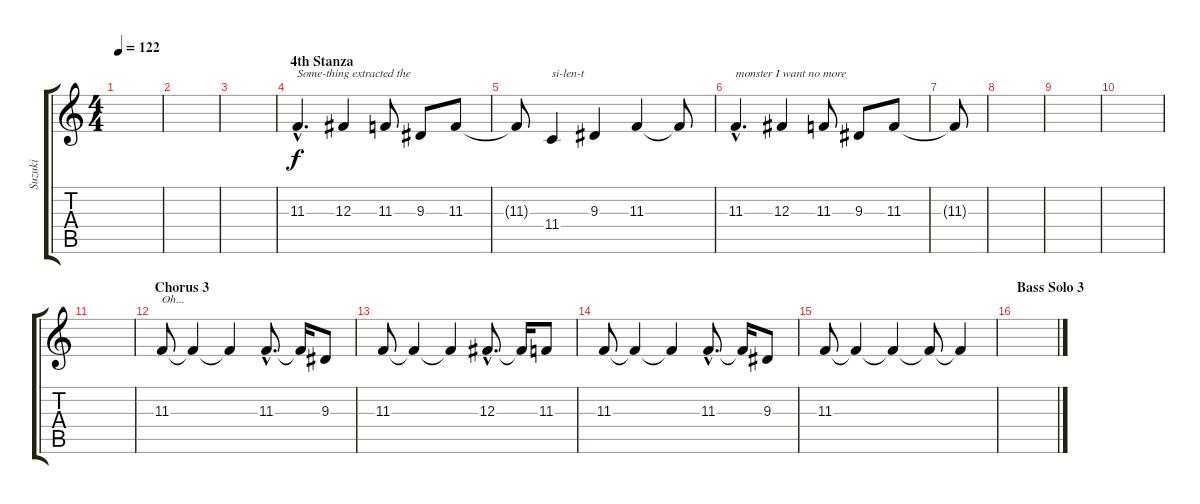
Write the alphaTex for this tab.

\track ("Suzuki" "Suzuki") {instrument oboe}
\staff {score tabs}
\tuning (Eb4 Bb3 Gb3 Db3 Ab2 Eb2) {hide}
\ts (4 4)
\tempo 122
\clef g2
\ks c
|
|
|
\section ("" "4th Stanza")
11.3{hac}.4{d txt "Some-thing extracted the"} 12.3.4 11.3.8 9.3.8 11.3.8 |
11.3{t}.8 11.4.4{txt "si-len-t"} 9.3.4 11.3.4 11.3{t}.8 |
11.3{hac}.4{d txt "monster I want no more"} 12.3.4 11.3.8 9.3.8 11.3.8 |
11.3{t}.8 |
|
|
|
|
\section ("" "Chorus 3")
11.3.8{txt "Oh..."} 11.3{t}.4 11.3{t}.4 11.3{hac}.8{d} 11.3{t}.16 9.3.8 |
11.3.8 11.3{t}.4 11.3{t}.4 12.3{hac}.8{d} 12.3{t}.16 11.3.8 |
11.3.8 11.3{t}.4 11.3{t}.4 11.3{hac}.8{d} 11.3{t}.16 9.3.8 |
11.3.8 11.3{t}.4 11.3{t}.4 11.3{t}.8 11.3{t}.4 |
\section ("" "Bass Solo 3")
